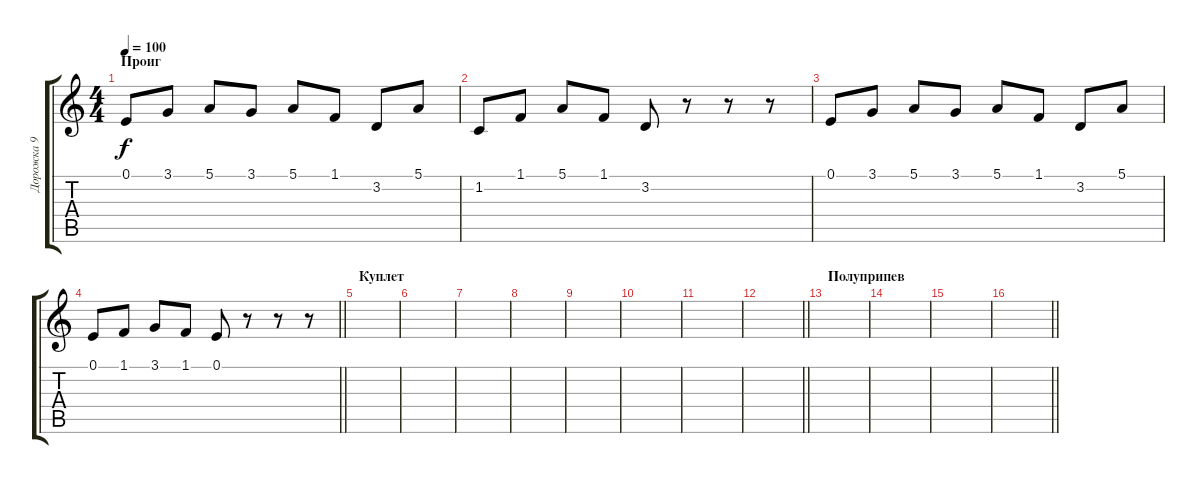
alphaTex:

\track ("Дорожка 9" "Дорожка 9") {instrument fx8scifi}
\staff {score tabs}
\tuning (E4 B3 G3 D3 A2 E2) {hide}
\ts (4 4)
\section ("" "Проиг")
\tempo 100
\clef g2
\ks c
0.1.8{dy f} 3.1.8 5.1.8 3.1.8 5.1.8 1.1.8 3.2.8 5.1.8 |
1.2.8 1.1.8 5.1.8 1.1.8 3.2.8 r.8 r.8 r.8 |
0.1.8 3.1.8 5.1.8 3.1.8 5.1.8 1.1.8 3.2.8 5.1.8 |
\barLineRight lightlight
0.1.8 1.1.8 3.1.8 1.1.8 0.1.8 r.8 r.8 r.8 |
\section ("" "Куплет")
|
|
|
|
|
|
|
\barLineRight lightlight
|
\section ("" "Полуприпев")
|
|
|
\barLineRight lightlight
